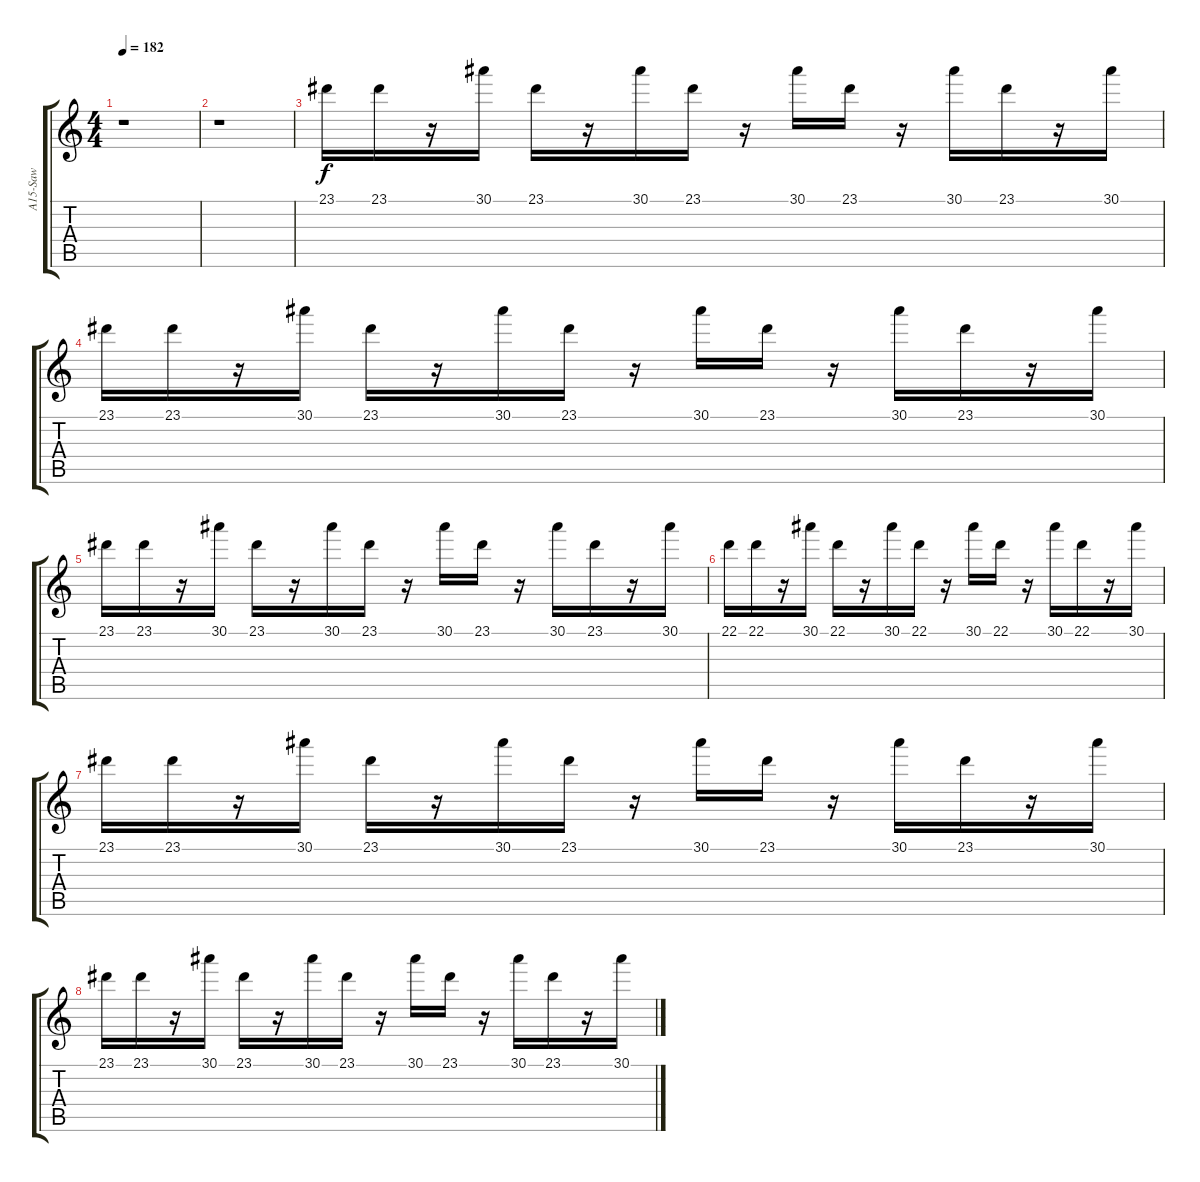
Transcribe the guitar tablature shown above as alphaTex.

\track ("A15-Saw         " "A15-Saw   ") {instrument acousticgrandpiano}
\staff {score tabs}
\tuning (E4 B3 G3 D3 A2 E2) {hide}
\ts (4 4)
\tempo 182
\clef g2
\ks c
r.1{dy f} |
r.1 |
23.1.16{balance 0} 23.1.16{balance 2} r.16{balance 5} 30.1.16{balance 8} 23.1.16{balance 10} r.16{balance 12} 30.1.16{balance 15} 23.1.16{balance 12} r.16{balance 10} 30.1.16{balance 8} 23.1.16{balance 5} r.16{balance 2} 30.1.16{balance 0} 23.1.16{balance 2} r.16{balance 5} 30.1.16{balance 8} |
23.1.16{balance 10} 23.1.16{balance 12} r.16{balance 15} 30.1.16{balance 12} 23.1.16{balance 10} r.16{balance 8} 30.1.16{balance 5} 23.1.16{balance 2} r.16{balance 0} 30.1.16{balance 2} 23.1.16{balance 5} r.16{balance 8} 30.1.16{balance 10} 23.1.16{balance 12} r.16{balance 15} 30.1.16{balance 12} |
23.1.16{balance 10} 23.1.16{balance 8} r.16{balance 5} 30.1.16{balance 2} 23.1.16{balance 0} r.16{balance 2} 30.1.16{balance 5} 23.1.16{balance 8} r.16{balance 10} 30.1.16{balance 12} 23.1.16{balance 15} r.16{balance 12} 30.1.16{balance 10} 23.1.16{balance 8} r.16{balance 5} 30.1.16{balance 2} |
22.1.16{balance 0} 22.1.16{balance 2} r.16{balance 5} 30.1.16{balance 8} 22.1.16{balance 10} r.16{balance 12} 30.1.16{balance 15} 22.1.16{balance 12} r.16{balance 10} 30.1.16{balance 8} 22.1.16{balance 5} r.16{balance 2} 30.1.16{balance 0} 22.1.16{balance 2} r.16{balance 5} 30.1.16{balance 8} |
23.1.16{balance 0} 23.1.16{balance 2} r.16{balance 5} 30.1.16{balance 8} 23.1.16{balance 10} r.16{balance 12} 30.1.16{balance 15} 23.1.16{balance 12} r.16{balance 10} 30.1.16{balance 8} 23.1.16{balance 5} r.16{balance 2} 30.1.16{balance 0} 23.1.16{balance 2} r.16{balance 5} 30.1.16{balance 8} |
23.1.16{balance 10} 23.1.16{balance 12} r.16{balance 15} 30.1.16{balance 12} 23.1.16{balance 10} r.16{balance 8} 30.1.16{balance 5} 23.1.16{balance 2} r.16{balance 0} 30.1.16{balance 2} 23.1.16{balance 5} r.16{balance 8} 30.1.16{balance 10} 23.1.16{balance 12} r.16{balance 15} 30.1.16{balance 12}
